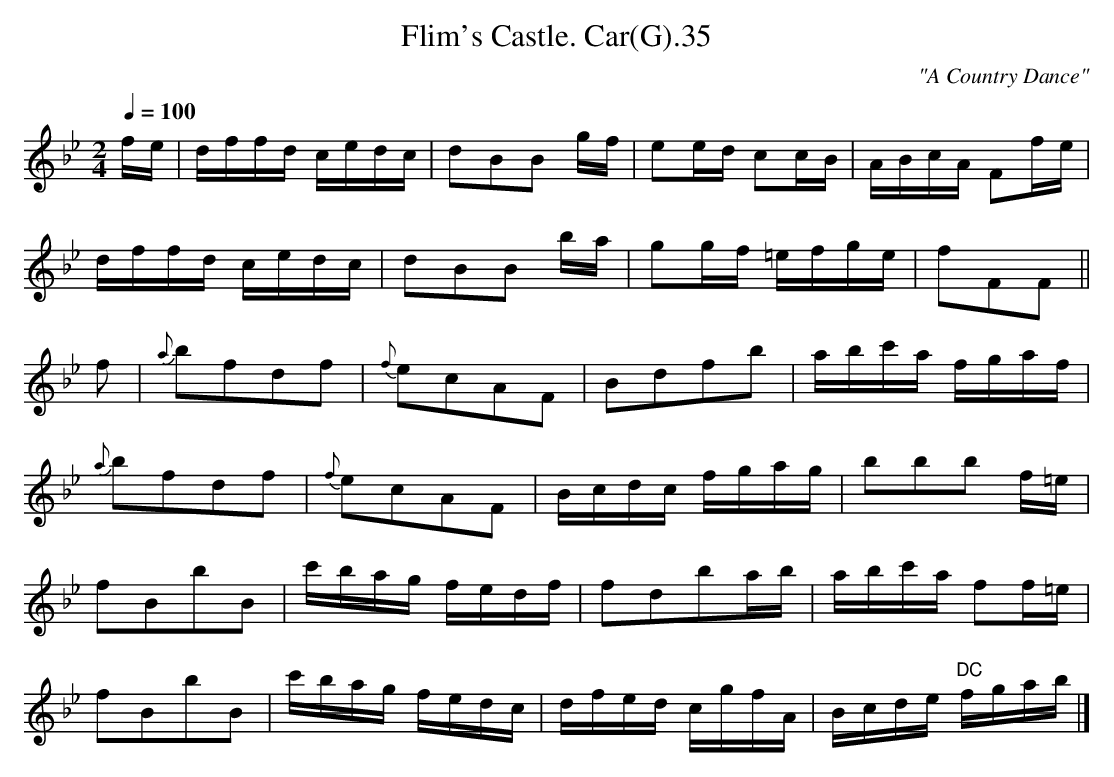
X:1
T:Flim's Castle. Car(G).35
M:2/4
L:1/16
Q:1/4=100
C:"A Country Dance"
K:Bb
fe|dffd cedc|d2B2B2 gf|e2ed c2cB|ABcA F2fe|
dffd cedc|d2B2B2 ba|g2gf =efge|f2F2F2||
f2|{a}b2f2d2f2|{f}e2c2A2F2|B2d2f2b2|abc'a fgaf|
{a}b2f2d2f2|{f}e2c2A2F2|Bcdc fgag|b2b2b2 f=e|
f2B2b2B2|c'bag fedf|f2d2b2ab|abc'a f2f=e|
f2B2b2B2|c'bag fedc|dfed cgfA|Bcde"^DC" fgab|]
